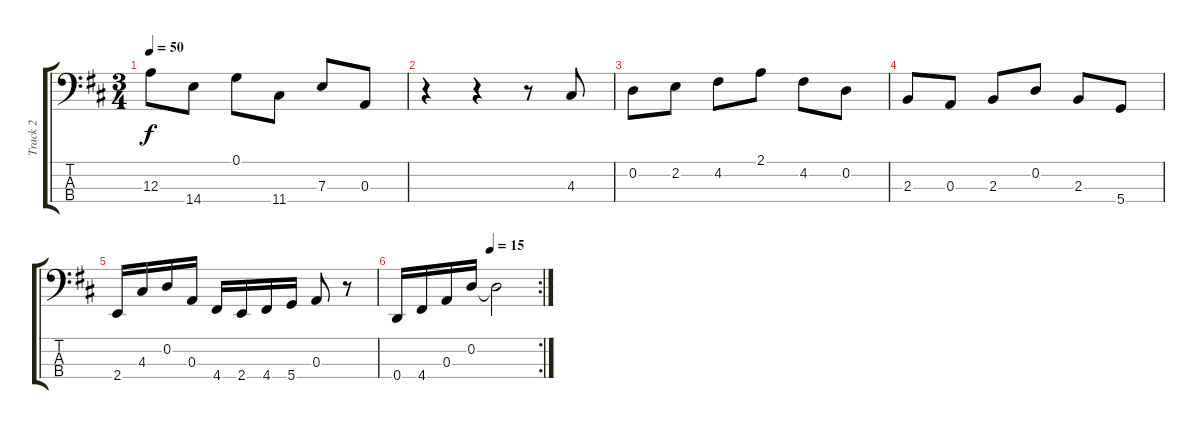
\track ("Track 2" "Track 2") {instrument electricbassfinger}
\staff {score tabs}
\tuning (G2 D2 A1 D1) {hide}
\ts (3 4)
\tempo 50
\clef f4
\ks d
12.3.8{dy f} 14.4.8 0.1.8 11.4.8 7.3.8 0.3.8 |
r.4 r.4 r.8 4.3.8 |
0.2.8 2.2.8 4.2.8 2.1.8 4.2.8 0.2.8 |
2.3.8 0.3.8 2.3.8 0.2.8 2.3.8 5.4.8 |
2.4.16 4.3.16 0.2.16 0.3.16 4.4.16 2.4.16 4.4.16 5.4.16 0.3.8 r.8 |
\rc 2
\tempo (15 0.6666666666666666)
0.4.16 4.4.16 0.3.16 0.2.16 0.2{t}.2
